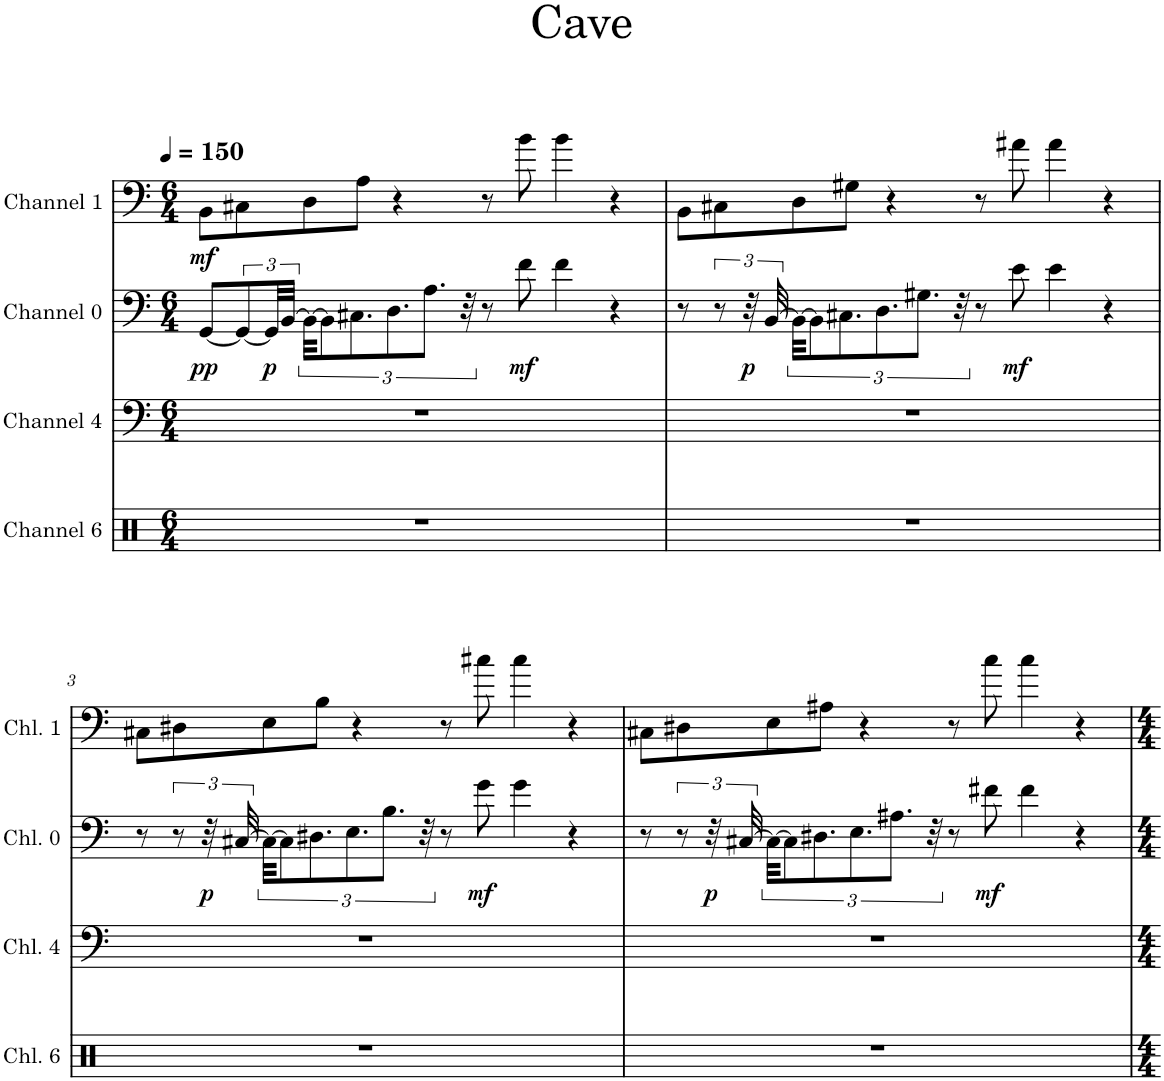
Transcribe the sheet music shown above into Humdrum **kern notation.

**kern	**kern	**kern	**dynam	**kern	**dynam
*part4	*part3	*part2	*part2	*part1	*part1
*staff4	*staff3	*staff2	*staff2	*staff1	*staff1
*I"Channel 6	*I"Channel 4	*I"Channel 0	*	*I"Channel 1	*
*I'Chl. 6	*I'Chl. 4	*I'Chl. 0	*	*I'Chl. 1	*
*clefX	*clefF4	*clefF4	*	*clefF4	*
*k[]	*k[]	*k[]	*	*k[]	*
*M6/4	*M6/4	*M6/4	*	*M6/4	*
*MM150	*MM150	*MM150	*	*MM150	*
=1	=1	=1	=1	=1	=1
!	!	!	!LO:DY:b	!	!LO:DY:b
1.r	1.r	[8GG/L	pp	8BB\L	mf
.	.	12GG/_	.	8C#X\	.
!	!	!	!LO:DY:b	!	!
.	.	48GG/LL]	p	.	.
.	.	[48BB/JJJ	.	.	.
.	.	48BB\KKL_	.	8D\	.
.	.	12BB\]	.	.	.
.	.	12.C#X\	.	.	.
.	.	.	.	8A\J	.
.	.	12.D\	.	.	.
.	.	.	.	4r	.
.	.	12.A\J	.	.	.
.	.	48r	.	.	.
.	.	8r	.	8r	.
!	!	!	!LO:DY:b	!	!
.	.	8f\	mf	8b\	.
.	.	4f\	.	4b\	.
.	.	4r	.	4r	.
=2	=2	=2	=2	=2	=2
1.r	1.r	8r	.	8BB\L	.
.	.	12r	.	8C#X\	.
!	!	!	!LO:DY:b	!	!
.	.	48r	p	.	.
.	.	[48BB/	.	.	.
.	.	48BB\KKL_	.	8D\	.
.	.	12BB\]	.	.	.
.	.	12.C#X\	.	.	.
.	.	.	.	8G#X\J	.
.	.	12.D\	.	.	.
.	.	.	.	4r	.
.	.	12.G#X\J	.	.	.
.	.	48r	.	.	.
.	.	8r	.	8r	.
!	!	!	!LO:DY:b	!	!
.	.	8e\	mf	8a#X\	.
.	.	4e\	.	4a#\	.
.	.	4r	.	4r	.
!!LO:LB:g=z
=3	=3	=3	=3	=3	=3
1.r	1.r	8r	.	8C#X\L	.
.	.	12r	.	8D#X\	.
!	!	!	!LO:DY:b	!	!
.	.	48r	p	.	.
.	.	[48C#X/	.	.	.
.	.	48C#\KKL_	.	8E\	.
.	.	12C#\]	.	.	.
.	.	12.D#X\	.	.	.
.	.	.	.	8B\J	.
.	.	12.E\	.	.	.
.	.	.	.	4r	.
.	.	12.B\J	.	.	.
.	.	48r	.	.	.
.	.	8r	.	8r	.
!	!	!	!LO:DY:b	!	!
.	.	8g\	mf	8cc#X\	.
.	.	4g\	.	4cc#\	.
.	.	4r	.	4r	.
=4	=4	=4	=4	=4	=4
1.r	1.r	8r	.	8C#X\L	.
.	.	12r	.	8D#X\	.
!	!	!	!LO:DY:b	!	!
.	.	48r	p	.	.
.	.	[48C#X/	.	.	.
.	.	48C#\KKL_	.	8E\	.
.	.	12C#\]	.	.	.
.	.	12.D#X\	.	.	.
.	.	.	.	8A#X\J	.
.	.	12.E\	.	.	.
.	.	.	.	4r	.
.	.	12.A#X\J	.	.	.
.	.	48r	.	.	.
.	.	8r	.	8r	.
!	!	!	!LO:DY:b	!	!
.	.	8f#X\	mf	8cc\	.
.	.	4f#\	.	4cc\	.
.	.	4r	.	4r	.
=	=	=	=	=	=
*-	*-	*-	*-	*-	*-
